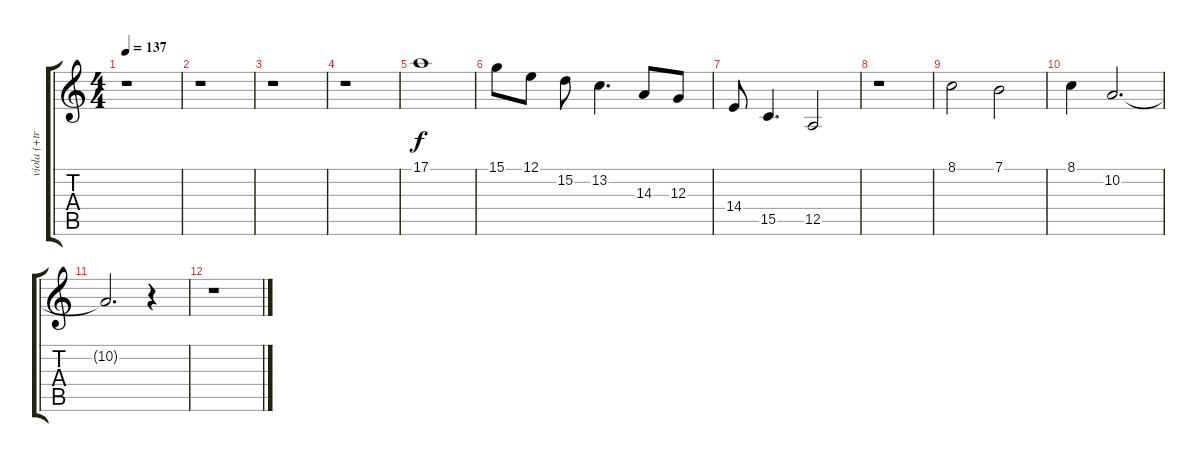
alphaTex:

\track ("viola (+trumpet+pw)" "viola (+tr") {instrument viola}
\staff {score tabs}
\tuning (E4 B3 G3 D3 A2 E2) {hide}
\ts (4 4)
\tempo 137
\clef g2
\ks c
r.1{dy f} |
r.1 |
r.1 |
r.1 |
17.1.1 |
15.1.8 12.1.8 15.2.8 13.2.4{d} 14.3.8 12.3.8 |
14.4.8 15.5.4{d} 12.5.2 |
r.1 |
8.1.2 7.1.2 |
8.1.4 10.2.2{d} |
10.2{t}.2{d} r.4 |
r.1
